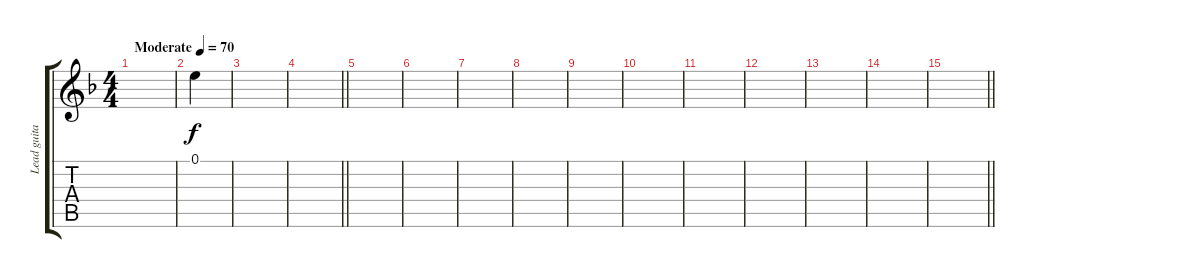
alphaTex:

\track ("Lead guitar" "Lead guita") {instrument electricguitarclean}
\staff {score tabs}
\tuning (E4 B3 G3 D3 A2 E2) {hide}
\ts (4 4)
\tempo (70 "Moderate")
\clef g2
\ks f
|
0.1.4 |
|
\barLineRight lightlight
|
|
|
|
|
|
|
|
|
|
|
\barLineRight lightlight
